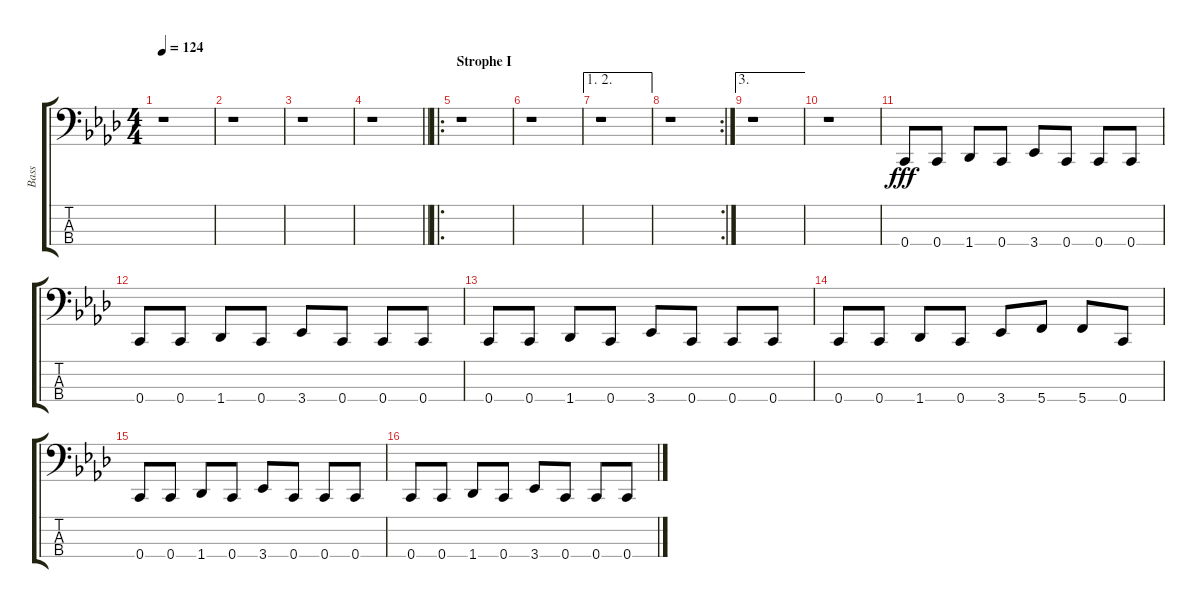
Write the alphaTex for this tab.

\track ("Bass" "Bass") {instrument electricbassfinger}
\staff {score tabs}
\tuning (F2 C2 G1 C1) {hide}
\ts (4 4)
\tempo 124
\clef f4
\ks ab
r.1{dy fff instrument electricbassfinger} |
r.1 |
r.1 |
\barLineRight lightlight
r.1 |
\ro
\section ("" "Strophe I")
r.1 |
r.1 |
\ae (1 2)
r.1 |
\rc 2
r.1 |
\ae 3
r.1 |
r.1 |
0.4.8 0.4.8 1.4.8 0.4.8 3.4.8 0.4.8 0.4.8 0.4.8 |
0.4.8 0.4.8 1.4.8 0.4.8 3.4.8 0.4.8 0.4.8 0.4.8 |
0.4.8 0.4.8 1.4.8 0.4.8 3.4.8 0.4.8 0.4.8 0.4.8 |
0.4.8 0.4.8 1.4.8 0.4.8 3.4.8 5.4.8 5.4.8 0.4.8 |
0.4.8 0.4.8 1.4.8 0.4.8 3.4.8 0.4.8 0.4.8 0.4.8 |
0.4.8 0.4.8 1.4.8 0.4.8 3.4.8 0.4.8 0.4.8 0.4.8
